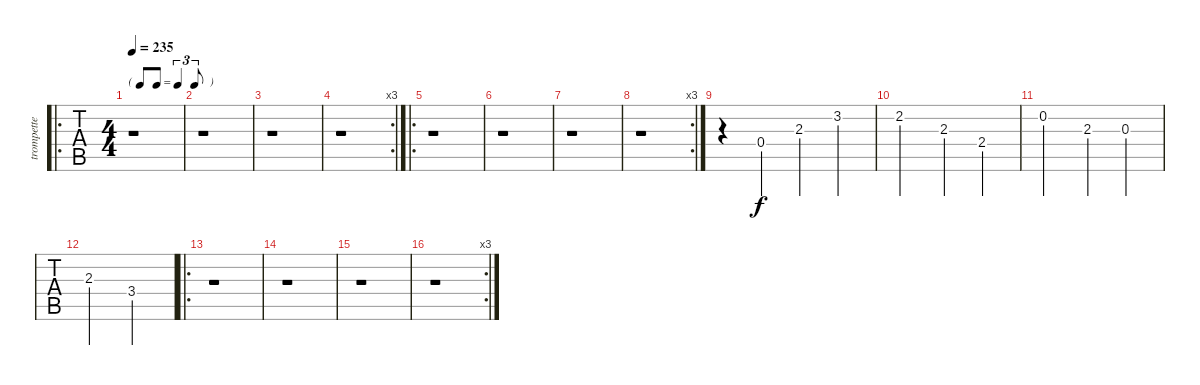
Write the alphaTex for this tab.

\track ("trompette" "trompette") {instrument trumpet}
\staff {tabs}
\tuning (E4 B3 G3 D3 A2 E2) {hide}
\ro
\ts (4 4)
\tf triplet8th
\tempo 235
\clef g2
\ks c
r.1{dy f} |
r.1 |
r.1 |
\rc 3
r.1 |
\ro
r.1 |
r.1 |
r.1 |
\rc 3
r.1 |
r.4 0.4.4 2.3.4 3.2.4 |
2.2.2 2.3.4 2.4.4 |
0.2.2 2.3.4 0.3.4 |
2.3.2 3.4.2 |
\ro
r.1 |
r.1 |
r.1 |
\rc 3
r.1
